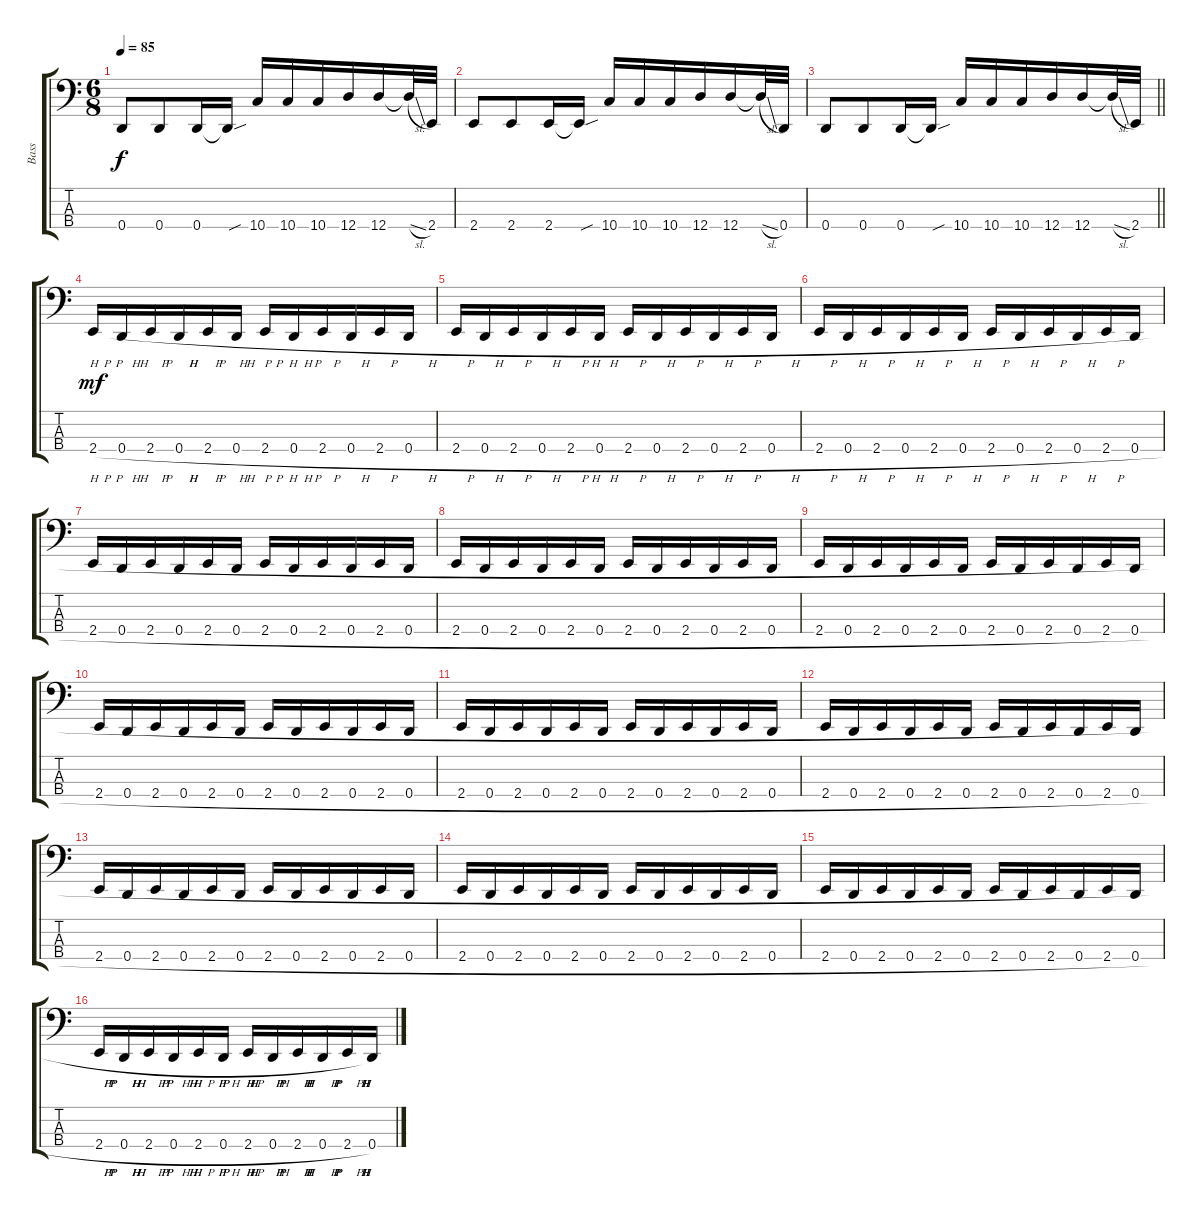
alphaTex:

\track ("Bass" "Bass") {instrument electricbassfinger}
\staff {score tabs}
\tuning (G2 D2 A1 D1) {hide}
\ts (6 8)
\tempo 85
\clef f4
\ks c
0.4.8{dy f} 0.4.8 0.4.16 0.4{sou t}.16 10.4.16 10.4.16 10.4.16 12.4.16 12.4.16 12.4{sl t}.32 2.4.32 |
2.4.8 2.4.8 2.4.16 2.4{sou t}.16 10.4.16 10.4.16 10.4.16 12.4.16 12.4.16 12.4{sl t}.32 0.4.32 |
\barLineRight lightlight
0.4.8 0.4.8 0.4.16 0.4{sou t}.16 10.4.16 10.4.16 10.4.16 12.4.16 12.4.16 12.4{sl t}.32 2.4.32 |
\section ("" "")
2.4{h}.16{dy mf} 0.4{h}.16 2.4{h}.16 0.4{h}.16 2.4{h}.16 0.4{h}.16 2.4{h}.16 0.4{h}.16 2.4{h}.16 0.4{h}.16 2.4{h}.16 0.4{h}.16 |
2.4{h}.16 0.4{h}.16 2.4{h}.16 0.4{h}.16 2.4{h}.16 0.4{h}.16 2.4{h}.16 0.4{h}.16 2.4{h}.16 0.4{h}.16 2.4{h}.16 0.4{h}.16 |
2.4{h}.16 0.4{h}.16 2.4{h}.16 0.4{h}.16 2.4{h}.16 0.4{h}.16 2.4{h}.16 0.4{h}.16 2.4{h}.16 0.4{h}.16 2.4{h}.16 0.4{h}.16 |
2.4{h}.16 0.4{h}.16 2.4{h}.16 0.4{h}.16 2.4{h}.16 0.4{h}.16 2.4{h}.16 0.4{h}.16 2.4{h}.16 0.4{h}.16 2.4{h}.16 0.4{h}.16 |
2.4{h}.16 0.4{h}.16 2.4{h}.16 0.4{h}.16 2.4{h}.16 0.4{h}.16 2.4{h}.16 0.4{h}.16 2.4{h}.16 0.4{h}.16 2.4{h}.16 0.4{h}.16 |
2.4{h}.16 0.4{h}.16 2.4{h}.16 0.4{h}.16 2.4{h}.16 0.4{h}.16 2.4{h}.16 0.4{h}.16 2.4{h}.16 0.4{h}.16 2.4{h}.16 0.4{h}.16 |
2.4{h}.16 0.4{h}.16 2.4{h}.16 0.4{h}.16 2.4{h}.16 0.4{h}.16 2.4{h}.16 0.4{h}.16 2.4{h}.16 0.4{h}.16 2.4{h}.16 0.4{h}.16 |
2.4{h}.16 0.4{h}.16 2.4{h}.16 0.4{h}.16 2.4{h}.16 0.4{h}.16 2.4{h}.16 0.4{h}.16 2.4{h}.16 0.4{h}.16 2.4{h}.16 0.4{h}.16 |
2.4{h}.16 0.4{h}.16 2.4{h}.16 0.4{h}.16 2.4{h}.16 0.4{h}.16 2.4{h}.16 0.4{h}.16 2.4{h}.16 0.4{h}.16 2.4{h}.16 0.4{h}.16 |
2.4{h}.16 0.4{h}.16 2.4{h}.16 0.4{h}.16 2.4{h}.16 0.4{h}.16 2.4{h}.16 0.4{h}.16 2.4{h}.16 0.4{h}.16 2.4{h}.16 0.4{h}.16 |
2.4{h}.16 0.4{h}.16 2.4{h}.16 0.4{h}.16 2.4{h}.16 0.4{h}.16 2.4{h}.16 0.4{h}.16 2.4{h}.16 0.4{h}.16 2.4{h}.16 0.4{h}.16 |
2.4{h}.16 0.4{h}.16 2.4{h}.16 0.4{h}.16 2.4{h}.16 0.4{h}.16 2.4{h}.16 0.4{h}.16 2.4{h}.16 0.4{h}.16 2.4{h}.16 0.4{h}.16 |
2.4{h}.16 0.4{h}.16 2.4{h}.16 0.4{h}.16 2.4{h}.16 0.4{h}.16 2.4{h}.16 0.4{h}.16 2.4{h}.16 0.4{h}.16 2.4{h}.16 0.4{h}.16
